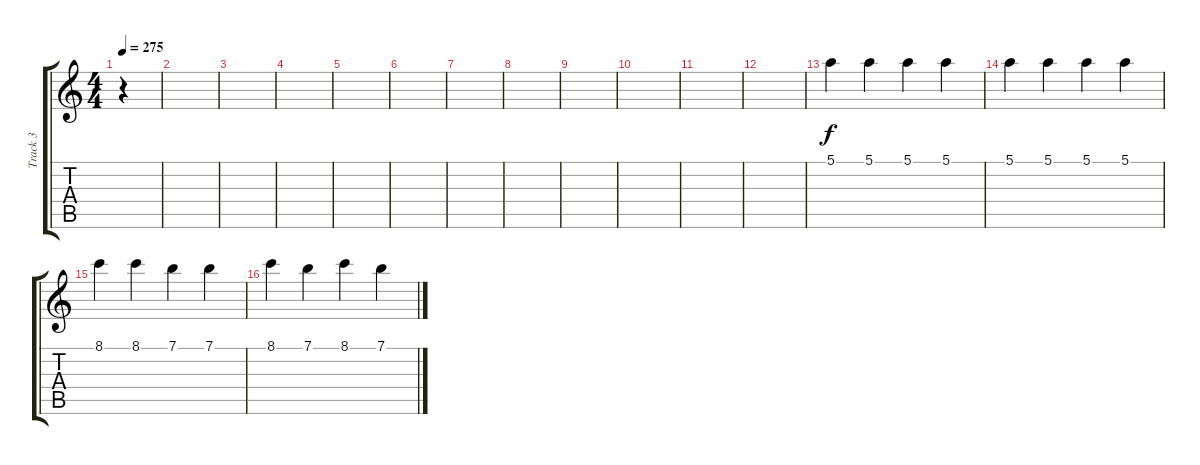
\track ("Track 3" "Track 3") {instrument distortionguitar}
\staff {score tabs}
\tuning (E4 B3 G3 D3 A2 D2) {hide}
\ts (4 4)
\tempo 275
\clef g2
\ks c
r.4{dy f} |
|
|
|
|
|
|
|
|
|
|
|
5.1.4 5.1.4 5.1.4 5.1.4 |
5.1.4 5.1.4 5.1.4 5.1.4 |
8.1.4 8.1.4 7.1.4 7.1.4 |
8.1.4 7.1.4 8.1.4 7.1.4
